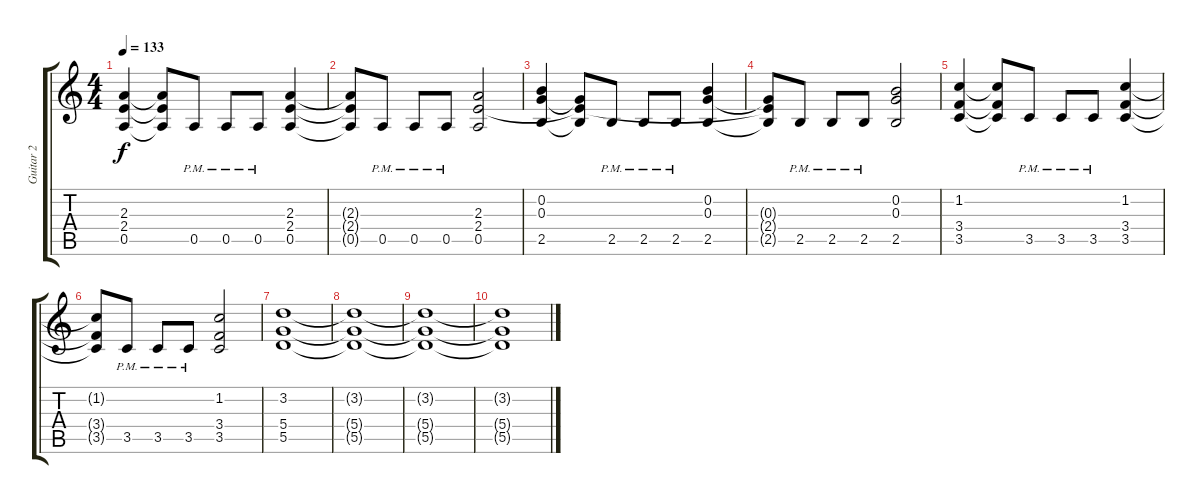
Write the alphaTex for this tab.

\track ("Guitar 2" "Guitar 2") {instrument electricguitarclean}
\staff {score tabs}
\tuning (E4 B3 G3 D3 A2 E2) {hide}
\ts (4 4)
\tempo 133
\clef g2
\ks c
(2.3 2.4 0.5).4{dy f} (2.3{t} 2.4{t} 0.5{t}).8 0.5{pm}.8 0.5{pm}.8 0.5{pm}.8 (2.3 2.4 0.5).4 |
(2.3{t} 2.4{t} 0.5{t}).8 0.5{pm}.8 0.5{pm}.8 0.5{pm}.8 (2.3 2.4 0.5).2 |
(0.2 0.3 2.5).4 (0.3{t} 2.4{t} 2.5{t}).8 2.5{pm}.8 2.5{pm}.8 2.5{pm}.8 (0.2 0.3 2.5).4 |
(0.3{t} 2.4{t} 2.5{t}).8 2.5{pm}.8 2.5{pm}.8 2.5{pm}.8 (0.2 0.3 2.5).2 |
(1.2 3.4 3.5).4 (1.2{t} 3.4{t} 3.5{t}).8 3.5{pm}.8 3.5{pm}.8 3.5{pm}.8 (1.2 3.4 3.5).4 |
(1.2{t} 3.4{t} 3.5{t}).8 3.5{pm}.8 3.5{pm}.8 3.5{pm}.8 (1.2 3.4 3.5).2 |
(3.2 5.4 5.5).1 |
(3.2{t} 5.4{t} 5.5{t}).1 |
(3.2{t} 5.4{t} 5.5{t}).1 |
(3.2{t} 5.4{t} 5.5{t}).1
